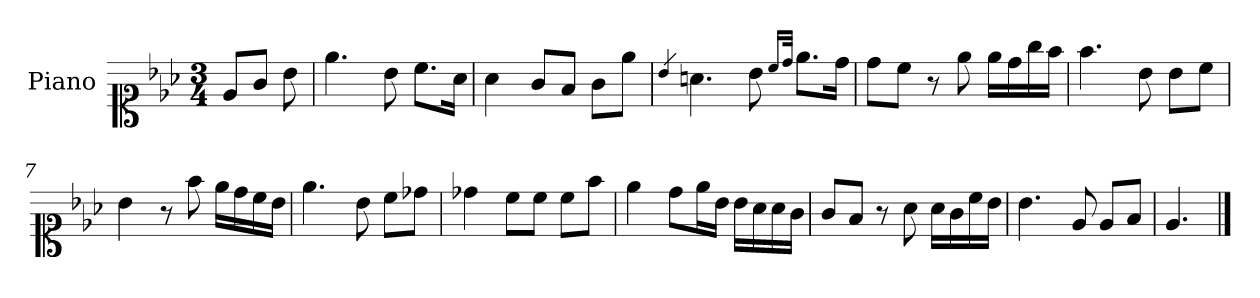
**kern
*part1
*staff1
*I"Piano
*I'Pno.
*clefC1
*k[b-e-a-]
*M3/4
=1
8e-/L
8g/J
8b-\
=2
4.ee-\
8b-\
8.cc\L
16a-\Jk
=3
4a-\
8g/L
8f/J
8g\L
8ee-\J
=4
4qb-/
4.an\
8b-\
16qcc/LL
32qdd/JJk
8.ee-\L
16dd\Jk
=5
8dd\L
8cc\J
8r
8ee-\
16ee-\LL
16dd\
16gg\
16ff\JJ
=6
4.ff\
8b-\
8b-\L
8cc\J
!!LO:LB:g=z
=7
4b-\
8r
8ff\
16ee-\LL
16dd\
16cc\
16b-\JJ
=8
4.ee-\
8b-\
8cc\L
8dd-X\J
=9
4dd-X\
8cc\L
8cc\J
8cc\L
8ff\J
=10
4ee-\
8dd\L
16ee-\L
16b-\JJ
16b-\LL
16a-\
16a-\
16g\JJ
=11
8g/L
8f/J
8r
8a-\
16a-\LL
16g\
16cc\
16b-\JJ
=12
4.b-\
8e-/
8e-/L
8f/J
=13
4.e-/
==
*-
